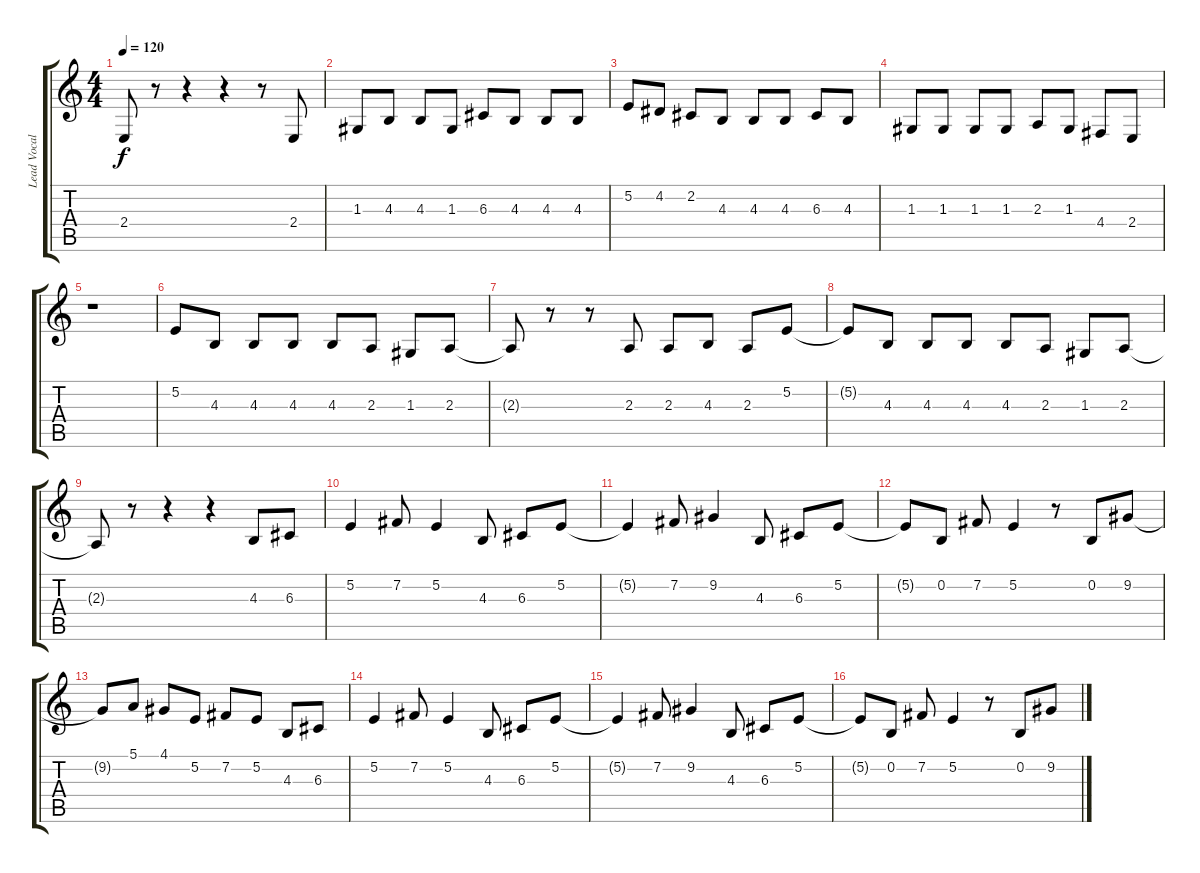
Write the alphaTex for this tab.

\track ("Lead Vocal" "Lead Vocal") {instrument lead2sawtooth}
\staff {score tabs}
\tuning (E4 B3 G3 D3 A2 E2) {hide}
\ts (4 4)
\tempo 120
\clef g2
\ks c
2.4.8{dy f} r.8 r.4 r.4 r.8 2.4.8 |
1.3.8 4.3.8 4.3.8 1.3.8 6.3.8 4.3.8 4.3.8 4.3.8 |
5.2.8 4.2.8 2.2.8 4.3.8 4.3.8 4.3.8 6.3.8 4.3.8 |
1.3.8 1.3.8 1.3.8 1.3.8 2.3.8 1.3.8 4.4.8 2.4.8 |
r.1 |
5.2.8 4.3.8 4.3.8 4.3.8 4.3.8 2.3.8 1.3.8 2.3.8 |
2.3{t}.8 r.8 r.8 2.3.8 2.3.8 4.3.8 2.3.8 5.2.8 |
5.2{t}.8 4.3.8 4.3.8 4.3.8 4.3.8 2.3.8 1.3.8 2.3.8 |
2.3{t}.8 r.8 r.4 r.4 4.3.8 6.3.8 |
5.2.4 7.2.8 5.2.4 4.3.8 6.3.8 5.2.8 |
5.2{t}.4 7.2.8 9.2.4 4.3.8 6.3.8 5.2.8 |
5.2{t}.8 0.2.8 7.2.8 5.2.4 r.8 0.2.8 9.2.8 |
9.2{t}.8 5.1.8 4.1.8 5.2.8 7.2.8 5.2.8 4.3.8 6.3.8 |
5.2.4 7.2.8 5.2.4 4.3.8 6.3.8 5.2.8 |
5.2{t}.4 7.2.8 9.2.4 4.3.8 6.3.8 5.2.8 |
5.2{t}.8 0.2.8 7.2.8 5.2.4 r.8 0.2.8 9.2.8
